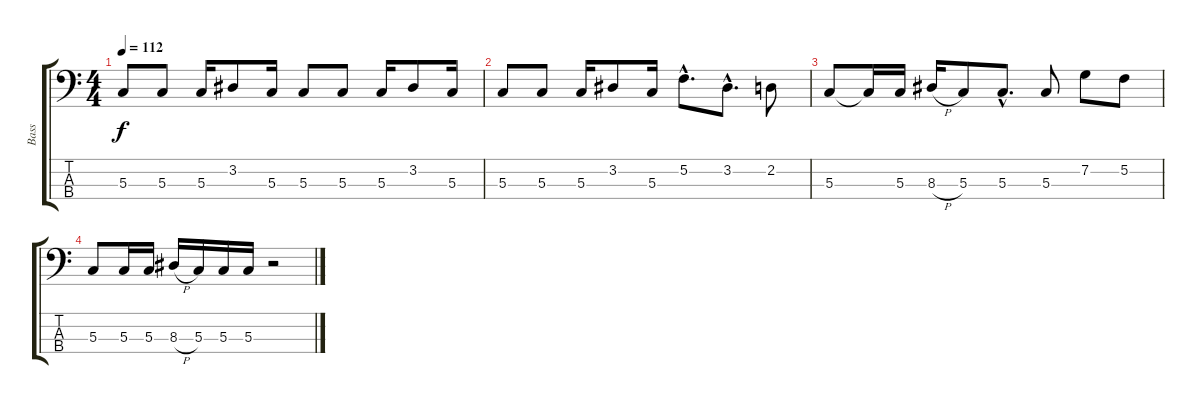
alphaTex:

\track ("Bass" "Bass") {instrument electricbasspick}
\staff {score tabs}
\tuning (F2 C2 G1 D1) {hide}
\ts (4 4)
\tempo 112
\clef f4
\ks c
5.3.8{dy f} 5.3.8 5.3.16 3.2.8 5.3.16 5.3.8 5.3.8 5.3.16 3.2.8 5.3.16 |
5.3.8 5.3.8 5.3.16 3.2.8 5.3.16 5.2{hac}.8{d} 3.2{hac}.8{d} 2.2.8 |
5.3.8 5.3{t}.16 5.3.16 8.3{h}.16 5.3.8 5.3{hac}.8{d} 5.3.8 7.2.8 5.2.8 |
5.3.8 5.3.16 5.3.16 8.3{h}.16 5.3.16 5.3.16 5.3.16 r.2
